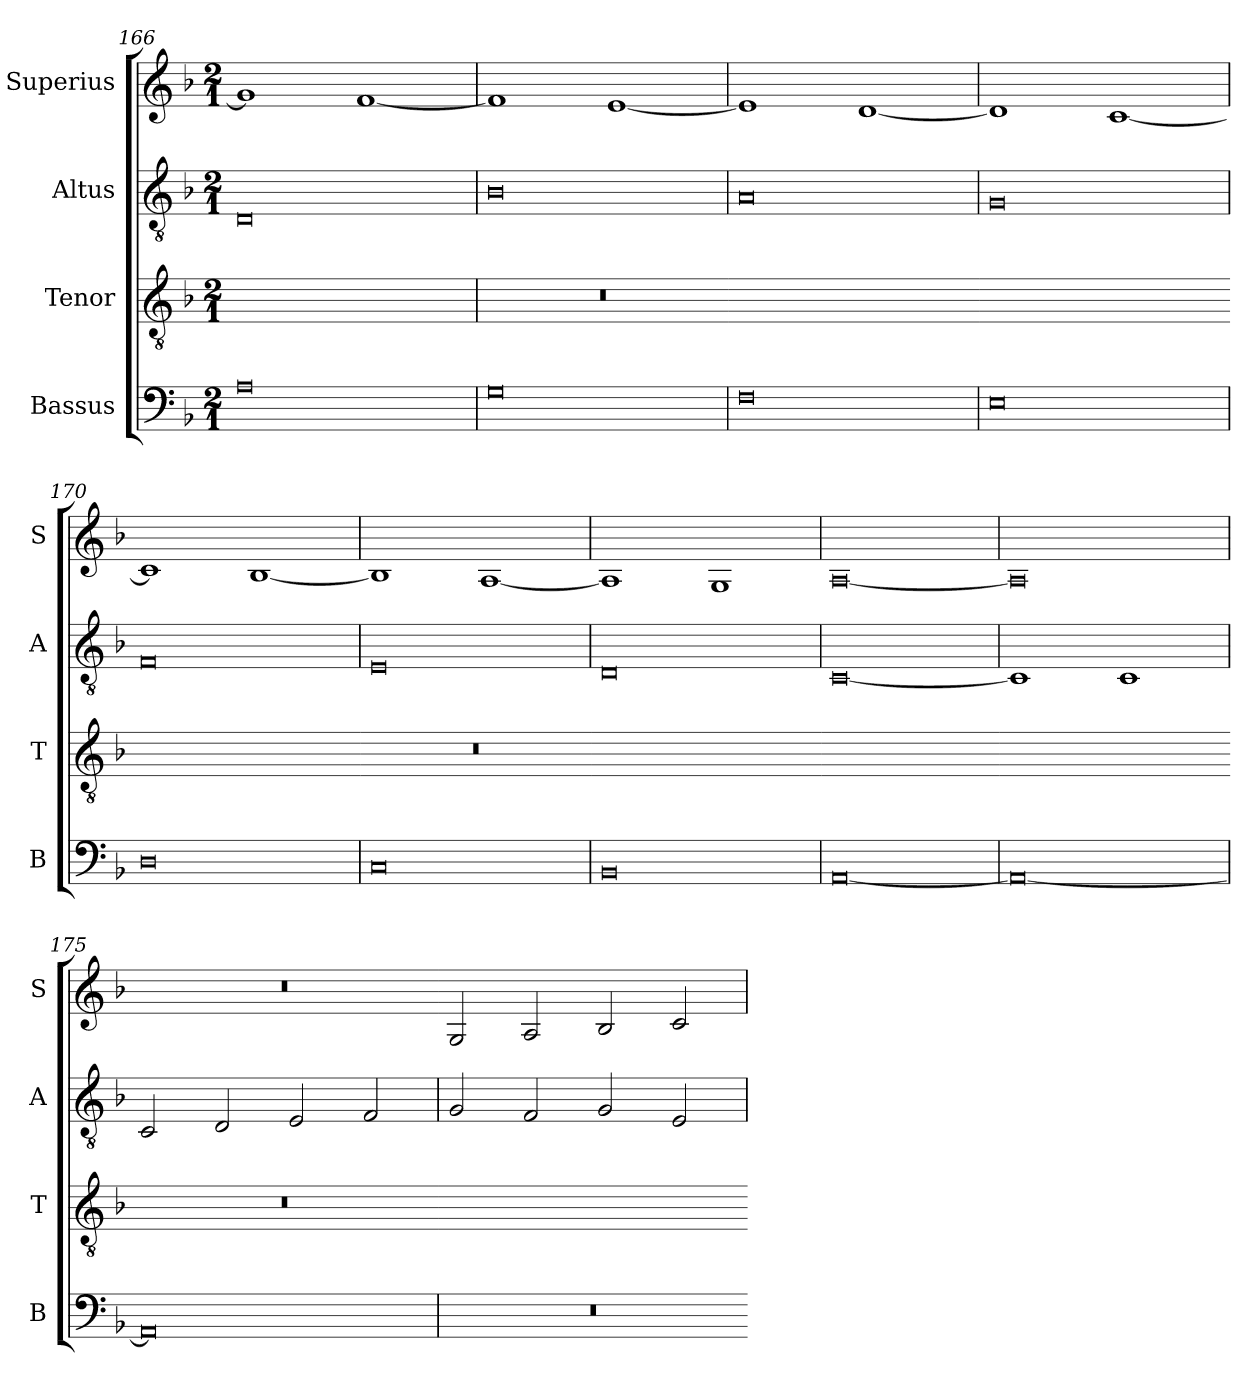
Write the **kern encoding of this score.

**kern	**kern	**kern	**kern
*part4	*part3	*part2	*part1
*staff4	*staff3	*staff2	*staff1
*I"Bassus	*I"Tenor	*I"Altus	*I"Superius
*I'B	*I'T	*I'A	*I'S
*clefF4	*clefGv2	*clefGv2	*clefG2
*k[b-]	*k[b-]	*k[b-]	*k[b-]
*M2/1	*M2/1	*M2/1	*M2/1
=166	=166	=166	=166
!	!LO:N:vis=4	!	!
0A	3%4.ryy	0D	1g]
.	.	.	[1f
=167	=167	=167	=167
!	!LO:N:vis=4	!	!
0G	3%4.r	0B-	1f]
.	.	.	[1e
=168	=168-	=168	=168
!	!LO:N:vis=4	!	!
0F	3%4.ryy	0A	1e]
.	.	.	[1d
=169	=169-	=169	=169
!	!LO:N:vis=4	!	!
0E	3%4.ryy	0G	1d]
.	.	.	[1c
=170	=170-	=170	=170
!	!LO:N:vis=4	!	!
0D	3%4.ryy	0F	1c]
.	.	.	[1B-
=171	=171-	=171	=171
!	!LO:N:vis=4	!	!
0C	3%4.r	0E	1B-]
.	.	.	[1A
=172	=172-	=172	=172
!	!LO:N:vis=4	!	!
0BB-	3%4.ryy	0D	1A]
.	.	.	1G
=173	=173-	=173	=173
!	!LO:N:vis=4	!	!
[0AA	3%4.ryy	[0C	[0A
=174	=174-	=174	=174
!	!LO:N:vis=4	!	!
0AA_	3%4.ryy	1C]	0A]
.	.	1C	.
=175	=175-	=175	=175
!	!LO:N:vis=4	!	!
0AA]	3%4.r	2C/	0r
.	.	2D/	.
.	.	2E/	.
.	.	2F/	.
=176	=176-	=176	=176
!	!LO:N:vis=4	!	!
0r	3%4.ryy	2G/	2G/
.	.	2F/	2A/
.	.	2G/	2B-/
.	.	2E/	2c/
=	=-	=	=
*-	*-	*-	*-
